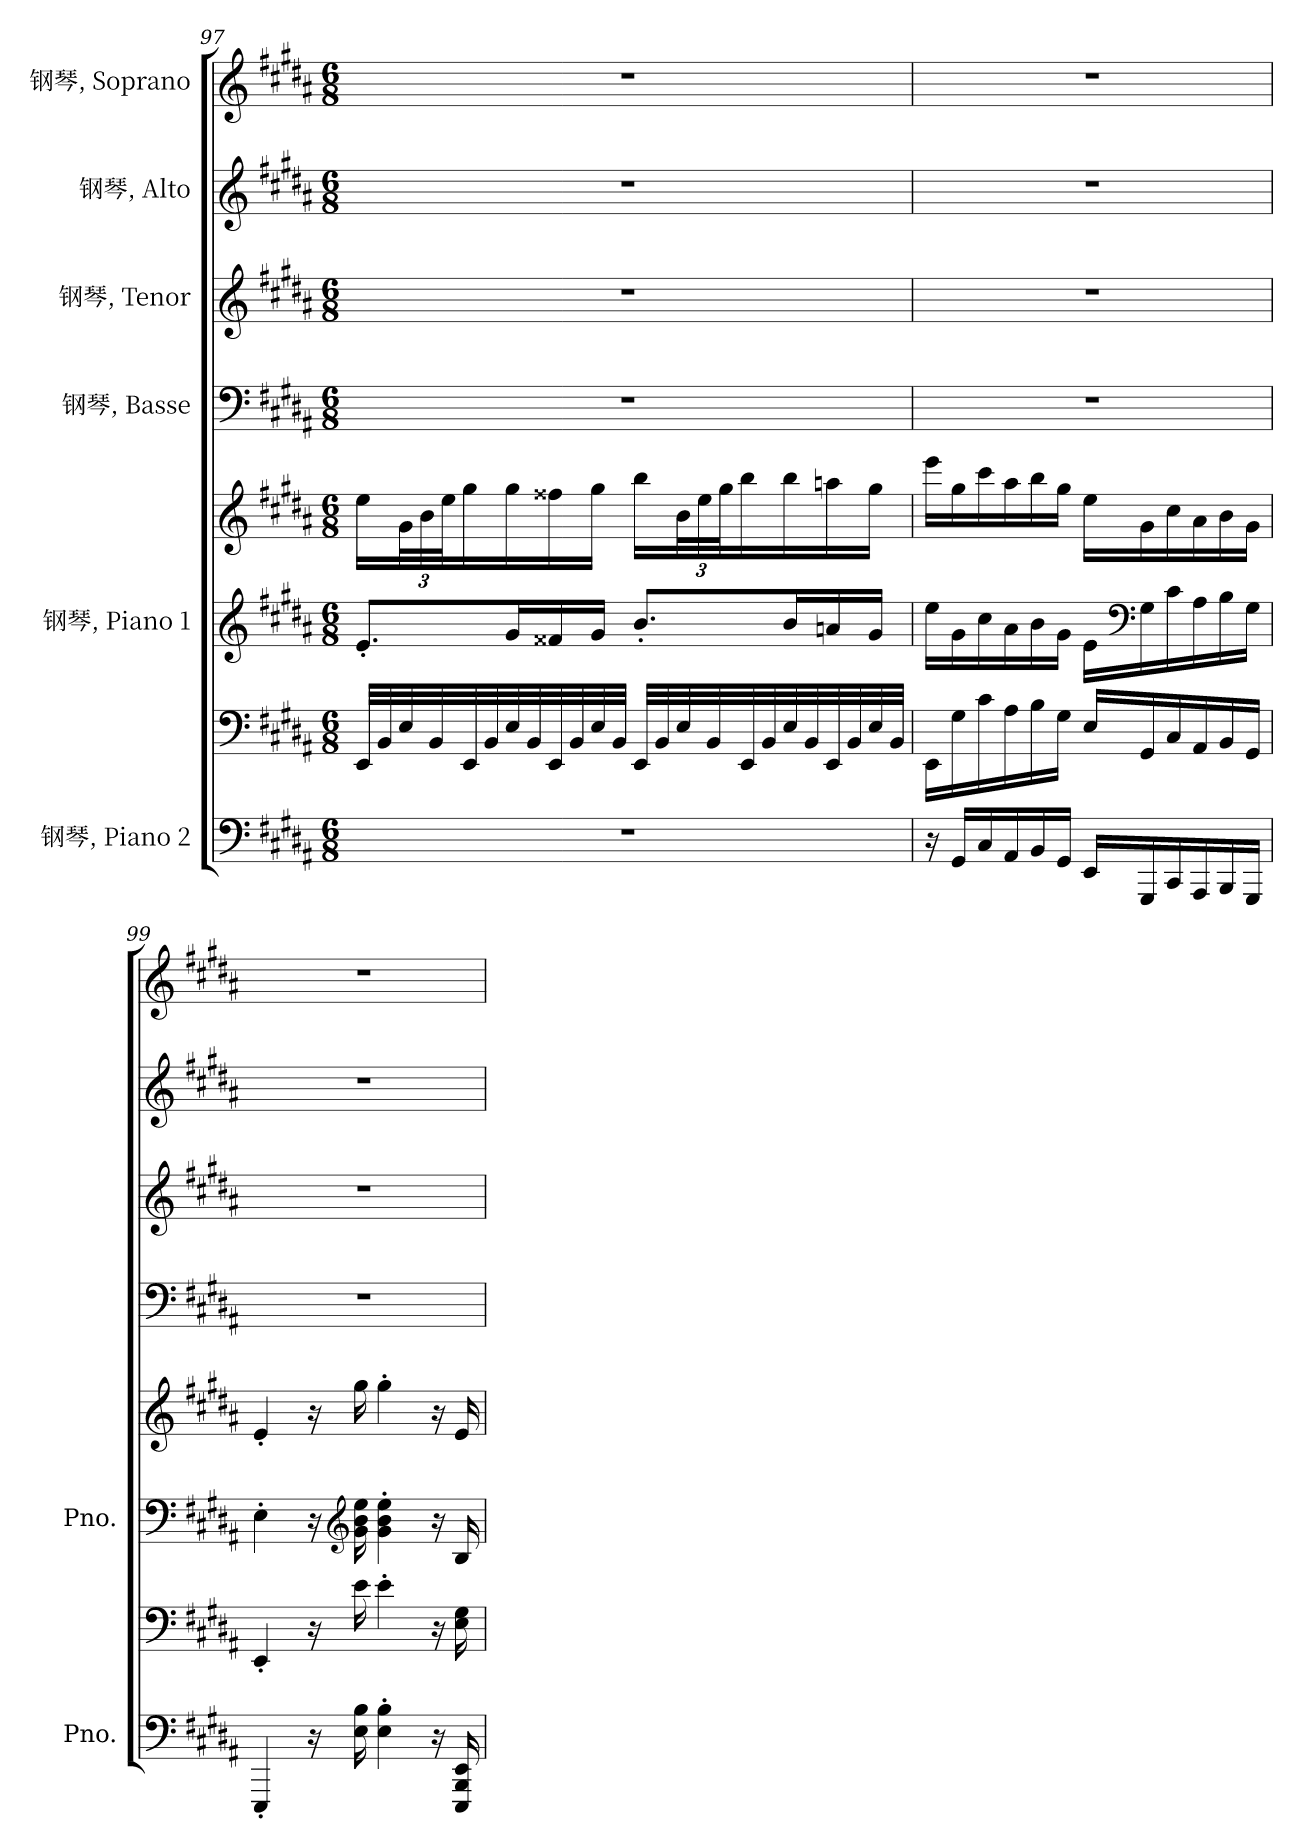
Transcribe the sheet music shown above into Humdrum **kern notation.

**kern	**kern	**kern	**kern	**kern	**kern	**kern	**kern
*part6	*part6	*part5	*part5	*part4	*part3	*part2	*part1
*staff8	*staff7	*staff6	*staff5	*staff4	*staff3	*staff2	*staff1
*I"钢琴, Piano 2	*	*I"钢琴, Piano 1	*	*I"钢琴, Basse	*I"钢琴, Tenor	*I"钢琴, Alto	*I"钢琴, Soprano
*I'Pno.	*	*I'Pno.	*	*	*	*	*
!!LO:PB:g=z
*clefF4	*clefF4	*clefG2	*clefG2	*clefF4	*clefG2	*clefG2	*clefG2
*k[f#c#g#d#a#]	*k[f#c#g#d#a#]	*k[f#c#g#d#a#]	*k[f#c#g#d#a#]	*k[f#c#g#d#a#]	*k[f#c#g#d#a#]	*k[f#c#g#d#a#]	*k[f#c#g#d#a#]
*M6/8	*M6/8	*M6/8	*M6/8	*M6/8	*M6/8	*M6/8	*M6/8
=97	=97	=97	=97	=97	=97	=97	=97
2.r	32EE/LLL	8.e'/L	16ee\LL	2.r	2.r	2.r	2.r
.	32BB/	.	.	.	.	.	.
*	*	*	*Xbrackettup	*	*	*	*
.	32E/	.	48g#\L	.	.	.	.
.	.	.	48b\	.	.	.	.
.	32BB/	.	.	.	.	.	.
.	.	.	48ee\J	.	.	.	.
.	32EE/	.	16gg#\	.	.	.	.
.	32BB/	.	.	.	.	.	.
.	32E/	16g#/L	16gg#\	.	.	.	.
.	32BB/	.	.	.	.	.	.
.	32EE/	16f##X/	16ff##X\	.	.	.	.
.	32BB/	.	.	.	.	.	.
.	32E/	16g#/JJ	16gg#\JJ	.	.	.	.
.	32BB/JJJ	.	.	.	.	.	.
.	32EE/LLL	8.b'/L	16bb\LL	.	.	.	.
.	32BB/	.	.	.	.	.	.
.	32E/	.	48b\L	.	.	.	.
.	.	.	48ee\	.	.	.	.
.	32BB/	.	.	.	.	.	.
.	.	.	48gg#\J	.	.	.	.
.	32EE/	.	16bb\	.	.	.	.
.	32BB/	.	.	.	.	.	.
.	32E/	16b/L	16bb\	.	.	.	.
.	32BB/	.	.	.	.	.	.
.	32EE/	16an/	16aan\	.	.	.	.
.	32BB/	.	.	.	.	.	.
.	32E/	16g#/JJ	16gg#\JJ	.	.	.	.
.	32BB/JJJ	.	.	.	.	.	.
=98	=98	=98	=98	=98	=98	=98	=98
16r	16EE\LL	16ee\LL	16eee\LL	2.r	2.r	2.r	2.r
16GG#/LL	16G#\	16g#\	16gg#\	.	.	.	.
16C#/	16c#\	16cc#\	16ccc#\	.	.	.	.
16AA#/	16A#\	16a#\	16aa#\	.	.	.	.
16BB/	16B\	16b\	16bb\	.	.	.	.
16GG#/JJ	16G#\JJ	16g#\JJ	16gg#\JJ	.	.	.	.
16EE/LL	16E/LL	16e\LL	16ee\LL	.	.	.	.
*	*	*clefF4	*	*	*	*	*
16GGG#/	16GG#/	16G#\	16g#\	.	.	.	.
16CC#/	16C#/	16c#\	16cc#\	.	.	.	.
16AAA#/	16AA#/	16A#\	16a#\	.	.	.	.
16BBB/	16BB/	16B\	16b\	.	.	.	.
16GGG#/JJ	16GG#/JJ	16G#\JJ	16g#\JJ	.	.	.	.
!!LO:PB:g=z
=99	=99	=99	=99	=99	=99	=99	=99
4EEE'/	4EE'/	4E'\	4e'/	2.r	2.r	2.r	2.r
16r	16r	16r	16r	.	.	.	.
*	*	*clefG2	*	*	*	*	*
16E\ 16B\	16e\	16g#\ 16b\ 16ee\	16gg#\	.	.	.	.
4E\' 4B\'	4e'\	4g#\' 4b\' 4ee\'	4gg#'\	.	.	.	.
16r	16r	16r	16r	.	.	.	.
16EEE/ 16BBB/ 16EE/	16E\ 16G#\	16B/	16e/	.	.	.	.
=	=	=	=	=	=	=	=
*-	*-	*-	*-	*-	*-	*-	*-
